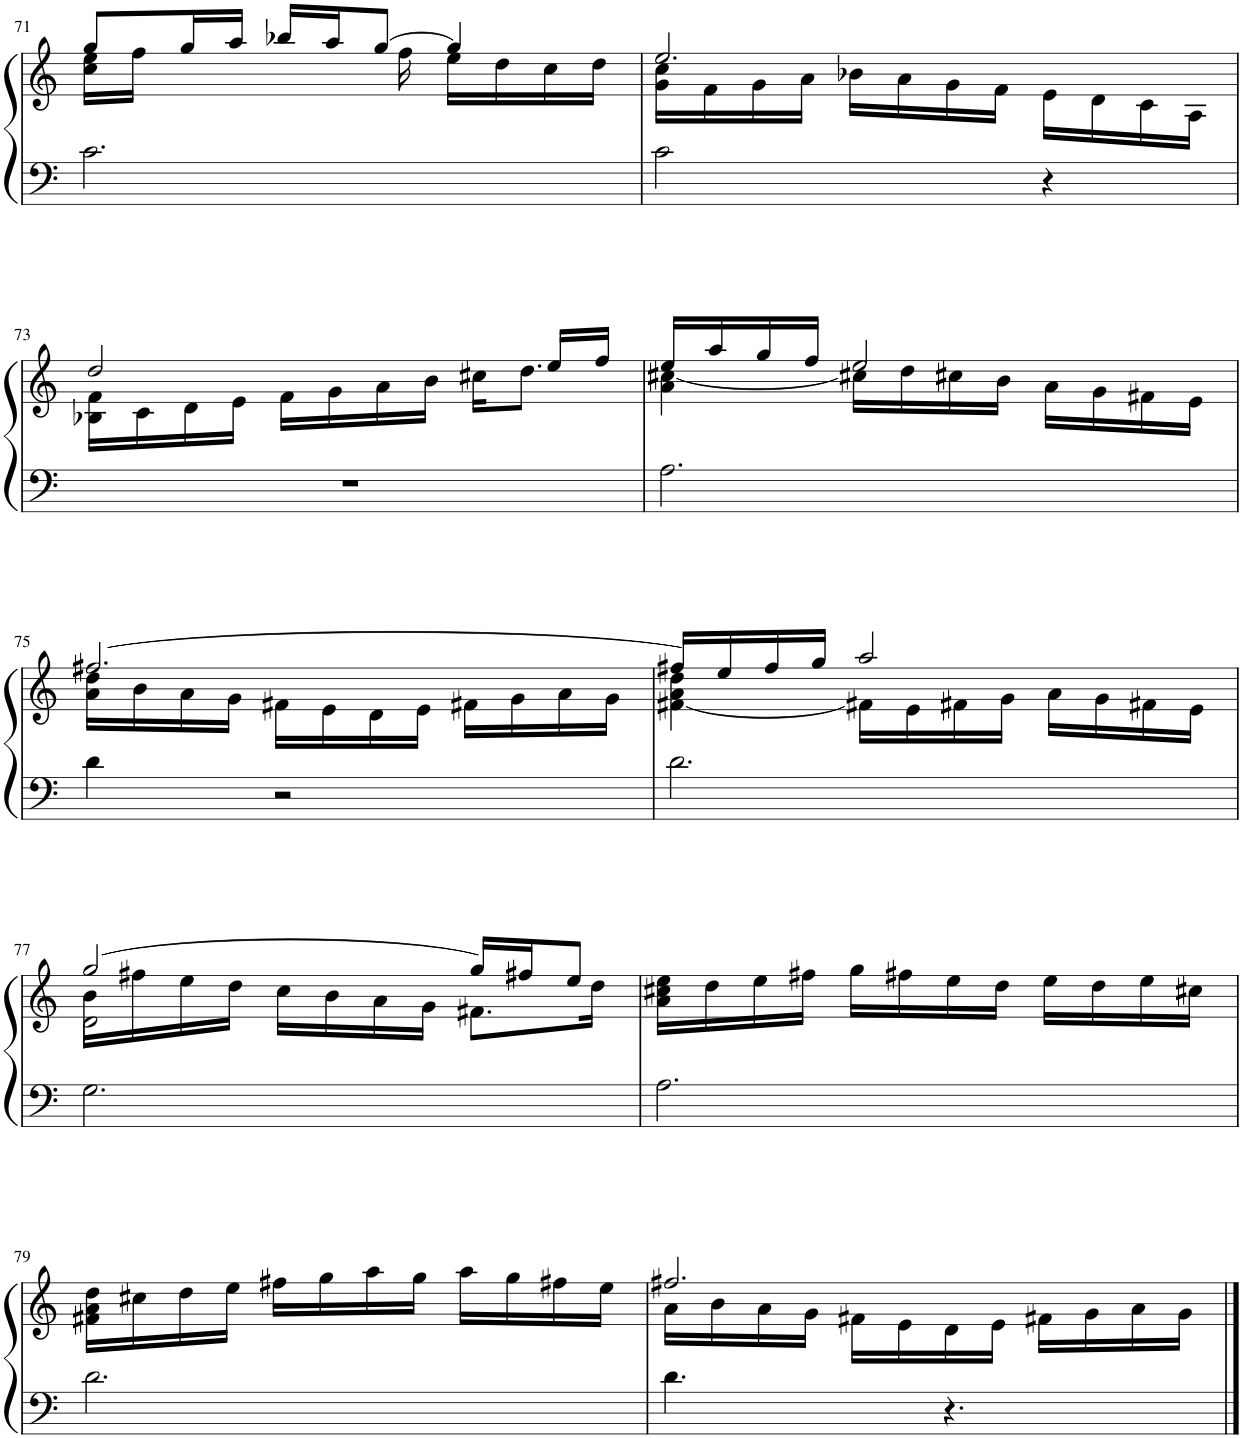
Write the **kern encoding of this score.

**kern	**kern
*part1	*part1
*staff2	*staff1
*I"Piano	*
*I'Pno.	*
!!LO:PB:g=z
*clefF4	*clefG2
*k[]	*k[]
*M3/4	*M3/4
=71	=71
*	*^
2.c\	8gg/L	16cc\ 16ee\LL
.	.	16ff\JJ
.	16gg/L	16ryy
*	*v	*v
.	16aa/JJ
.	16bb-X/LL
.	16aa/J
.	[8gg/J
*	*^
.	.	16ff\
.	4gg/]	16ee\LL
.	.	16dd\
.	.	16cc\
.	.	16dd\JJ
=72	=72	=72
2c\	2.ee/	16g\ 16cc\LL
.	.	16f\
.	.	16g\
.	.	16a\JJ
.	.	16b-X\LL
.	.	16a\
.	.	16g\
.	.	16f\JJ
4r	.	16e\LL
.	.	16d\
.	.	16c\
.	.	16A\JJ
!!LO:LB:g=z	!!
=73	=73	=73
2.r	2dd/	16B-X\ 16f\LL
.	.	16c\
.	.	16d\
.	.	16e\JJ
.	.	16f\LL
.	.	16g\
.	.	16a\
.	.	16b\JJ
.	16cc#X\KL	8ryy
.	8.dd\J	.
.	.	16ee/LL
.	.	16ff/JJ
=74	=74	=74
2.A\	16ee/LL	4a\ [4cc#X\
.	16aa/	.
.	16gg/	.
.	16ff/JJ	.
.	2ee/	16cc#X\LL]
.	.	16dd\
.	.	16cc#X\
.	.	16b\JJ
.	.	16a\LL
.	.	16g\
.	.	16f#X\
.	.	16e\JJ
!!LO:LB:g=z	!!
=75	=75	=75
4d\	[2.ff#X/	16a\ 16dd\LL
.	.	16b\
.	.	16a\
.	.	16g\JJ
2r	.	16f#X\LL
.	.	16e\
.	.	16d\
.	.	16e\JJ
.	.	16f#X\LL
.	.	16g\
.	.	16a\
.	.	16g\JJ
=76	=76	=76
2.d\	16ff#X/LL]	[4f#X\ 4a\ 4dd\
.	16ee/	.
.	16ff#/	.
.	16gg/JJ	.
.	2aa/	16f#X\LL]
.	.	16e\
.	.	16f#X\
.	.	16g\JJ
.	.	16a\LL
.	.	16g\
.	.	16f#X\
.	.	16e\JJ
!!LO:LB:g=z
=77	=77	=77
*	*	*^
2.G\	[2gg/	16b\LL	2d\
.	.	16ff#X\	.
.	.	16ee\	.
.	.	16dd\JJ	.
.	.	16cc\LL	.
.	.	16b\	.
.	.	16a\	.
.	.	16g\JJ	.
.	16gg/LL]	8.f#X\L	4ryy
.	16ff#X/J	.	.
.	8ee/J	.	.
.	.	16dd\Jk	.
*	*v	*v	*v
=78	=78
2.A\	16a\ 16cc#X\ 16ee\LL
.	16dd\
.	16ee\
.	16ff#X\JJ
.	16gg\LL
.	16ff#X\
.	16ee\
.	16dd\JJ
.	16ee\LL
.	16dd\
.	16ee\
.	16cc#X\JJ
!!LO:LB:g=z
=79	=79
2.d\	16f#X\ 16a\ 16dd\LL
.	16cc#X\
.	16dd\
.	16ee\JJ
.	16ff#X\LL
.	16gg\
.	16aa\
.	16gg\JJ
.	16aa\LL
.	16gg\
.	16ff#X\
.	16ee\JJ
=80	=80
*	*^
4.d\	2.ff#X/	16a\LL
.	.	16b\
.	.	16a\
.	.	16g\JJ
.	.	16f#X\LL
.	.	16e\
4.r	.	16d\
.	.	16e\JJ
.	.	16f#X\LL
.	.	16g\
.	.	16a\
.	.	16g\JJ
*	*v	*v
==	==
*-	*-
